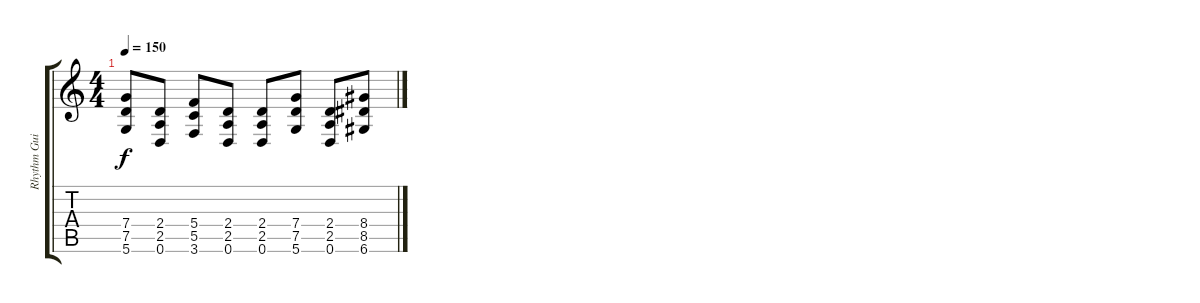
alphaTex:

\track ("Rhythm Guitar" "Rhythm Gui") {instrument distortionguitar}
\staff {score tabs}
\tuning (D4 A3 F3 C3 G2 D2) {hide}
\ts (4 4)
\tempo 150
\clef g2
\ks c
(7.4 7.5 5.6).8{dy f} (2.4 2.5 0.6).8 (5.4 5.5 3.6).8 (2.4 2.5 0.6).8 (2.4 2.5 0.6).8 (7.4 7.5 5.6).8 (2.4 2.5 0.6).8 (8.4 8.5 6.6).8
